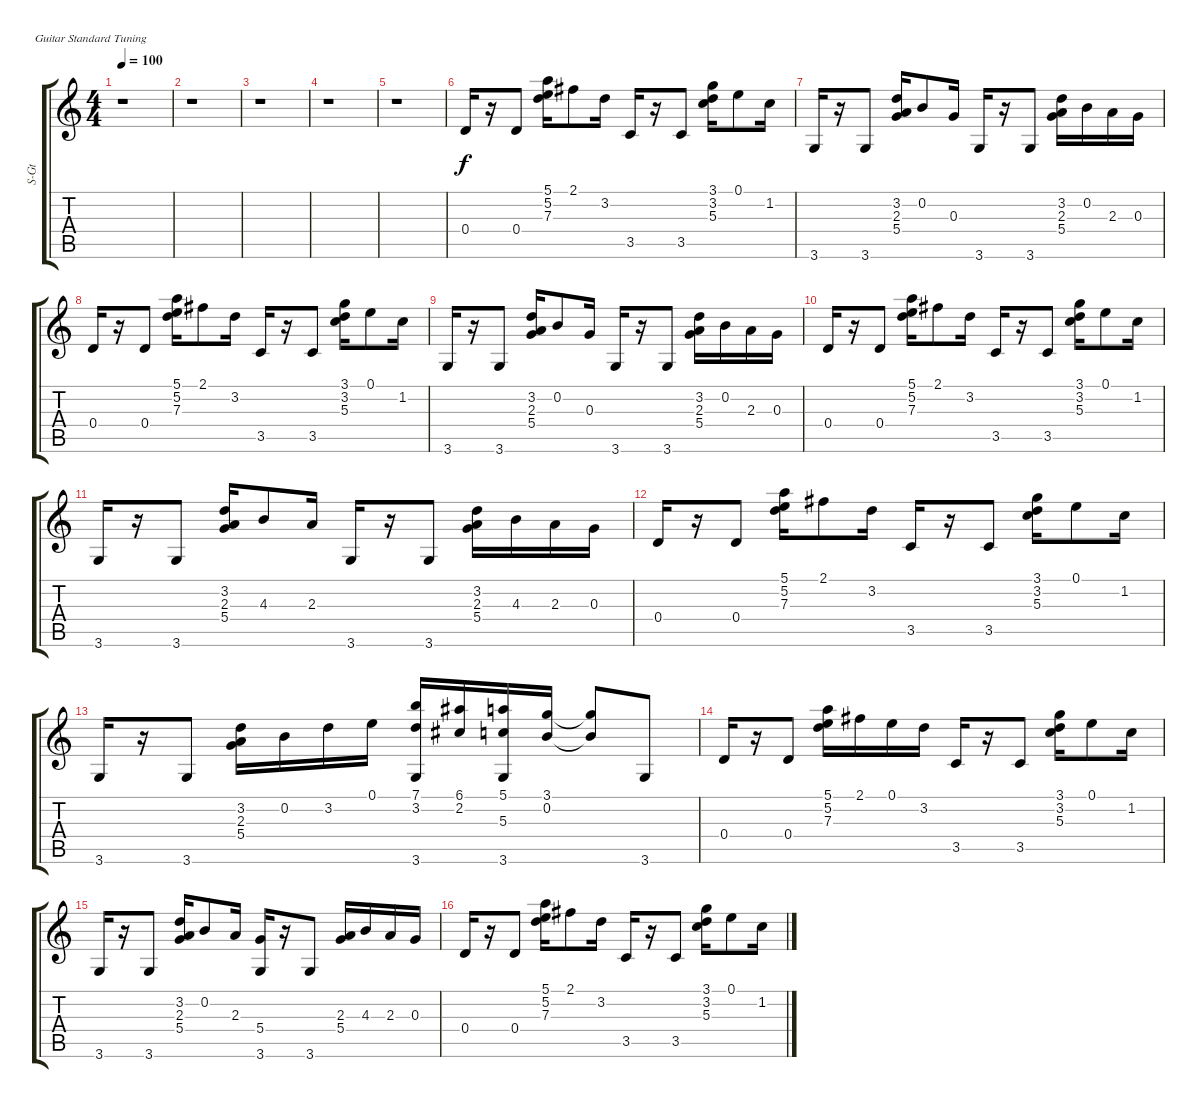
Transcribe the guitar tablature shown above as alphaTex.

\bracketExtendMode groupsimilarinstruments
\otherSystemsTrackNameOrientation horizontal
\track ("Piano" "S-Gt") {instrument acousticgrandpiano}
\staff {score tabs}
\tuning (E4 B3 G3 D3 A2 E2)
\displaytranspose 12
\ts (4 4)
\tempo 100
\clef g2
\ks c
r.1{dy f instrument acousticgrandpiano beam Down} |
r.1{beam Down} |
r.1{beam Down} |
r.1{beam Down} |
r.1{beam Down} |
0.4.16{beam Up} r.16{beam Up} 0.4.8{beam Up} (5.1 5.2 7.3).16{beam Down} 2.1{acc #}.8{beam Down} 3.2.16{beam Down} 3.5.16{beam Up} r.16{beam Up} 3.5.8{beam Up} (3.1 3.2 5.3).16{beam Down} 0.1.8{beam Down} 1.2.16{beam Down} |
3.6.16{beam Up} r.16{beam Up} 3.6.8{beam Up} (3.2 2.3 5.4).16{beam Up} 0.2.8{beam Up} 0.3.16{beam Up} 3.6.16{beam Up} r.16{beam Up} 3.6.8{beam Up} (3.2 2.3 5.4).16{beam Down} 0.2.16{beam Down} 2.3.16{beam Down} 0.3.16{beam Down} |
0.4.16{beam Up} r.16{beam Up} 0.4.8{beam Up} (5.1 5.2 7.3).16{beam Down} 2.1{acc #}.8{beam Down} 3.2.16{beam Down} 3.5.16{beam Up} r.16{beam Up} 3.5.8{beam Up} (3.1 3.2 5.3).16{beam Down} 0.1.8{beam Down} 1.2.16{beam Down} |
3.6.16{beam Up} r.16{beam Up} 3.6.8{beam Up} (3.2 2.3 5.4).16{beam Up} 0.2.8{beam Up} 0.3.16{beam Up} 3.6.16{beam Up} r.16{beam Up} 3.6.8{beam Up} (3.2 2.3 5.4).16{beam Down} 0.2.16{beam Down} 2.3.16{beam Down} 0.3.16{beam Down} |
0.4.16{beam Up} r.16{beam Up} 0.4.8{beam Up} (5.1 5.2 7.3).16{beam Down} 2.1{acc #}.8{beam Down} 3.2.16{beam Down} 3.5.16{beam Up} r.16{beam Up} 3.5.8{beam Up} (3.1 3.2 5.3).16{beam Down} 0.1.8{beam Down} 1.2.16{beam Down} |
3.6.16{beam Up} r.16{beam Up} 3.6.8{beam Up} (3.2 2.3 5.4).16{beam Up} 4.3.8{beam Up} 2.3.16{beam Up} 3.6.16{beam Up} r.16{beam Up} 3.6.8{beam Up} (3.2 2.3 5.4).16{beam Down} 4.3.16{beam Down} 2.3.16{beam Down} 0.3.16{beam Down} |
0.4.16{beam Up} r.16{beam Up} 0.4.8{beam Up} (5.1 5.2 7.3).16{beam Down} 2.1{acc #}.8{beam Down} 3.2.16{beam Down} 3.5.16{beam Up} r.16{beam Up} 3.5.8{beam Up} (3.1 3.2 5.3).16{beam Down} 0.1.8{beam Down} 1.2.16{beam Down} |
3.6.16{beam Up} r.16{beam Up} 3.6.8{beam Up} (3.2 2.3 5.4).16{beam Down} 0.2.16{beam Down} 3.2.16{beam Down} 0.1.16{beam Down} (7.1 3.2 3.6).16{beam Up} (6.1{acc #} 2.2{acc #}).16{beam Up} (5.1 5.3 3.6).16{beam Up} (3.1 0.2).16{beam Up} (3.1{t} 0.2{t}).8{beam Up} 3.6.8{beam Up} |
0.4.16{beam Up} r.16{beam Up} 0.4.8{beam Up} (5.1 5.2 7.3).16{beam Down} 2.1{acc #}.16{beam Down} 0.1.16{beam Down} 3.2.16{beam Down} 3.5.16{beam Up} r.16{beam Up} 3.5.8{beam Up} (3.1 3.2 5.3).16{beam Down} 0.1.8{beam Down} 1.2.16{beam Down} |
3.6.16{beam Up} r.16{beam Up} 3.6.8{beam Up} (3.2 2.3 5.4).16{beam Up} 0.2.8{beam Up} 2.3.16{beam Up} (5.4 3.6).16{beam Up} r.16{beam Up} 3.6.8{beam Up} (2.3 5.4).16{beam Up} 4.3.16{beam Up} 2.3.16{beam Up} 0.3.16{beam Up} |
0.4.16{beam Up} r.16{beam Up} 0.4.8{beam Up} (5.1 5.2 7.3).16{beam Down} 2.1{acc #}.8{beam Down} 3.2.16{beam Down} 3.5.16{beam Up} r.16{beam Up} 3.5.8{beam Up} (3.1 3.2 5.3).16{beam Down} 0.1.8{beam Down} 1.2.16{beam Down}
